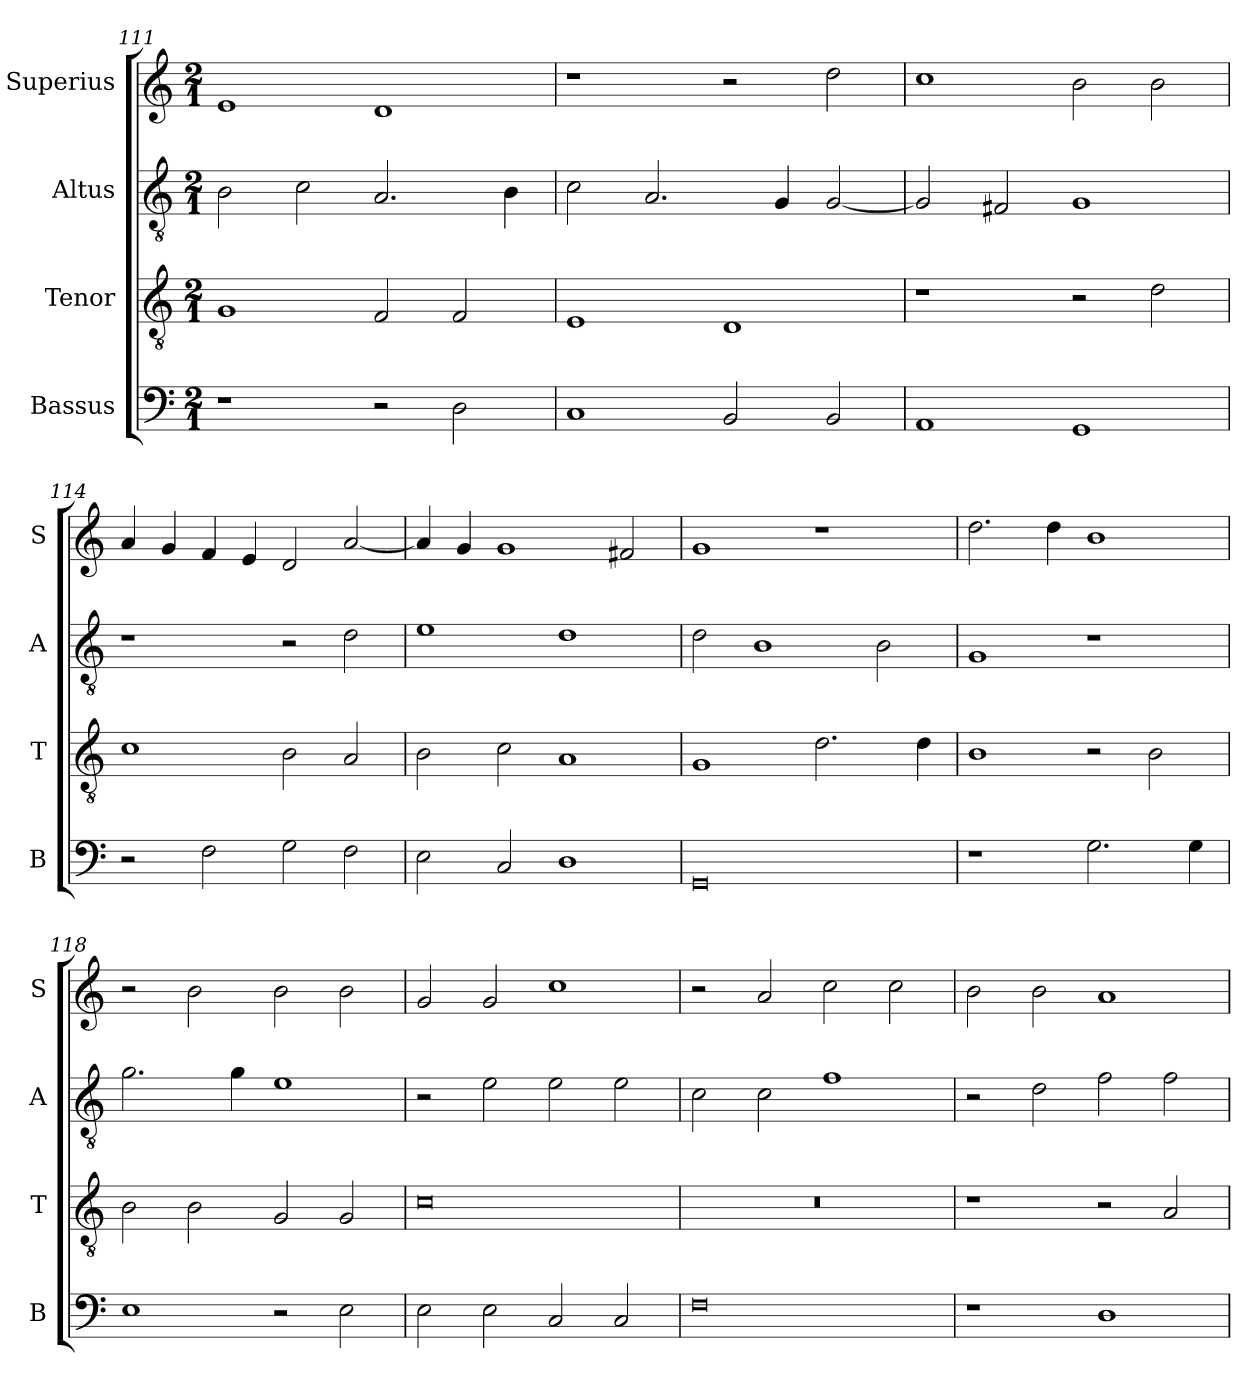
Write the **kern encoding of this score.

**kern	**kern	**kern	**kern
*part4	*part3	*part2	*part1
*staff4	*staff3	*staff2	*staff1
*I"Bassus	*I"Tenor	*I"Altus	*I"Superius
*I'B	*I'T	*I'A	*I'S
*clefF4	*clefGv2	*clefGv2	*clefG2
*k[]	*k[]	*k[]	*k[]
*M2/1	*M2/1	*M2/1	*M2/1
=111	=111	=111	=111
1r	1G	2B\	1e
.	.	2c\	.
2r	2F/	2.A/	1d
2D\	2F/	.	.
.	.	4B\	.
=112	=112	=112	=112
1C	1E	2c\	1r
.	.	2.A/	.
2BB/	1D	.	2r
.	.	4G/	.
2BB/	.	[2G/	2dd\
=113	=113	=113	=113
1AA	1r	2G/]	1cc
.	.	2F#X/	.
1GG	2r	1G	2b\
.	2d\	.	2b\
=114	=114	=114	=114
2r	1c	1r	4a/
.	.	.	4g/
2F\	.	.	4f/
.	.	.	4e/
2G\	2B\	2r	2d/
2F\	2A/	2d\	[2a/
=115	=115	=115	=115
2E\	2B\	1e	4a/]
.	.	.	4g/
2C/	2c\	.	1g
1D	1A	1d	.
.	.	.	2f#X/
=116	=116	=116	=116
0GG	1G	2d\	1g
.	.	1B	.
.	2.d\	.	1r
.	.	2B\	.
.	4d\	.	.
=117	=117	=117	=117
1r	1B	1G	2.dd\
.	.	.	4dd\
2.G\	2r	1r	1b
.	2B\	.	.
4G\	.	.	.
=118	=118	=118	=118
1E	2B\	2.g\	2r
.	2B\	.	2b\
.	.	4g\	.
2r	2G/	1e	2b\
2E\	2G/	.	2b\
=119	=119	=119	=119
2E\	0c	2r	2g/
2E\	.	2e\	2g/
2C/	.	2e\	1cc
2C/	.	2e\	.
=120	=120	=120	=120
0F	0r	2c\	2r
.	.	2c\	2a/
.	.	1f	2cc\
.	.	.	2cc\
=121	=121	=121	=121
1r	1r	2r	2b\
.	.	2d\	2b\
1D	2r	2f\	1a
.	2A/	2f\	.
=	=	=	=
*-	*-	*-	*-
